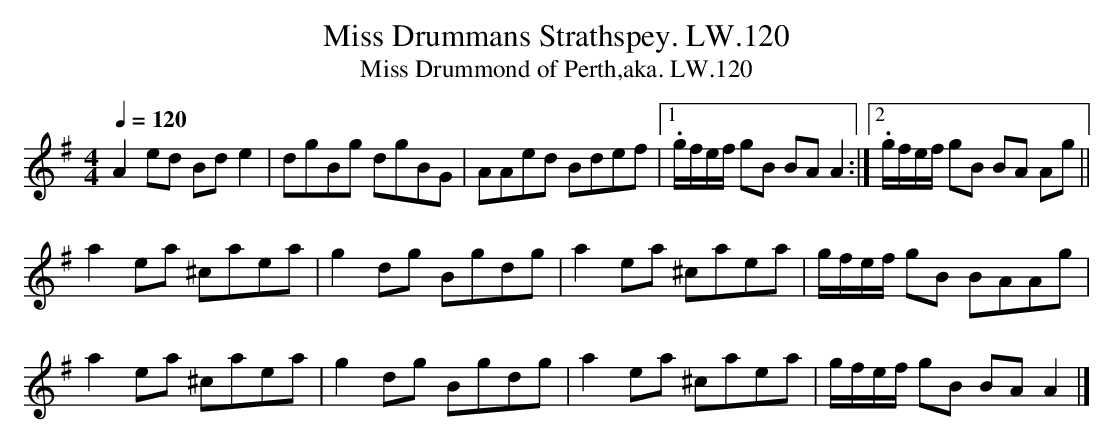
X:1
T:Miss Drummans Strathspey. LW.120
T:Miss Drummond of Perth,aka. LW.120
M:4/4
Q:1/4=120
L:1/8
K:G
A2 ed Bd e2 | dgBg dgBG | AAed Bdef |1. g/f/e/f/ gB BA A2 :|2.g/f/e/f/ gB BA Ag ||
a2ea ^caea | g2dg Bgdg | a2 ea ^caea | g/f/e/f/ gB BAAg |
a2 ea ^caea | g2 dg Bgdg | a2 ea ^caea | g/f/e/f/ gB BA A2 |]
